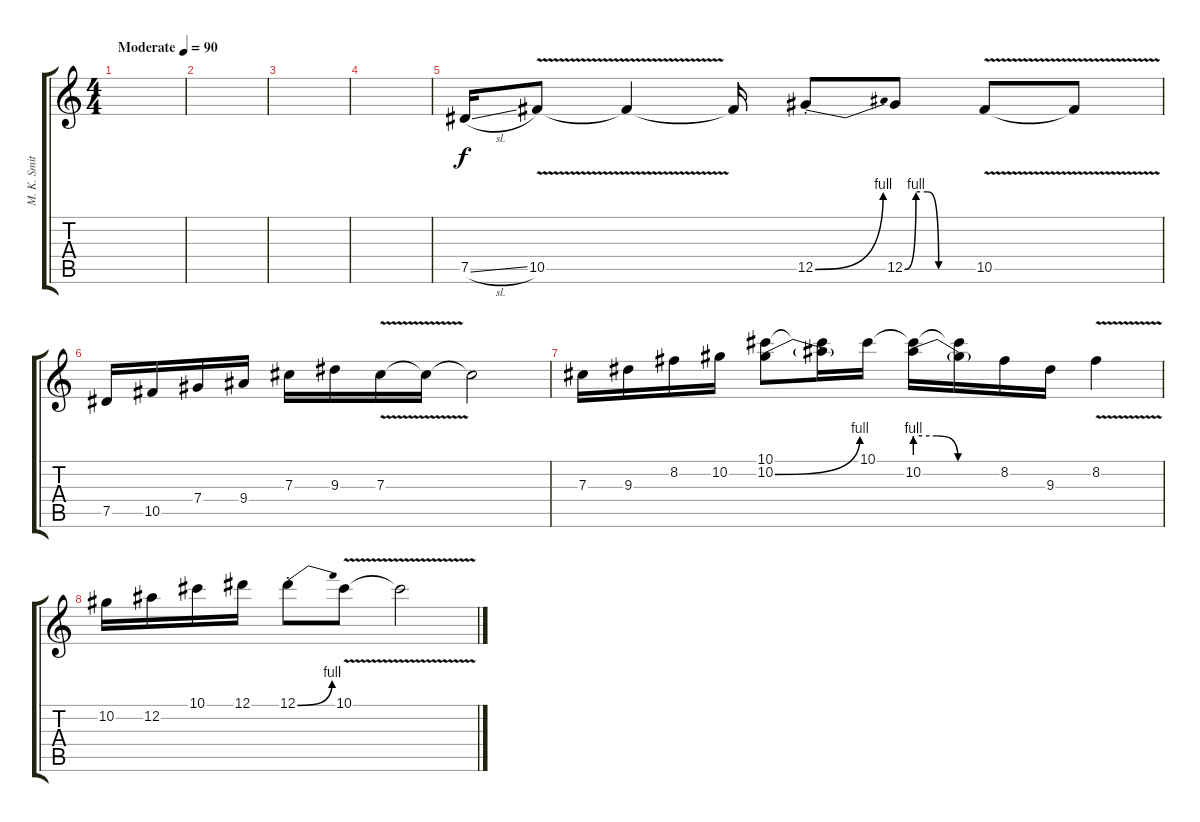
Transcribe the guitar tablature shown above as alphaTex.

\track ("M. K. Smith (Solo)" "M. K. Smit") {instrument distortionguitar}
\staff {score tabs}
\tuning (Eb4 Bb3 Gb3 Db3 Ab2 Eb2) {hide}
\ts (4 4)
\tempo (90 "Moderate")
\clef g2
\ks c
|
|
|
|
7.5{sl}.16 10.5{v}.8 10.5{t}.4 10.5{t}.16 12.5{be (bend 0 0 60 4) st}.8 12.5{be (custom 0 0 10 4 20 4 30 0 60 0)}.8 10.5{v}.8 10.5{t}.8 |
7.5.16 10.5.16 7.4.16 9.4.16 7.3.16 9.3.16 7.3{v}.16 7.3{t}.16 7.3{t}.2 |
7.3.16 9.3.16 8.2.16 10.2.16 (10.1 10.2{be (bend 0 0 60 4)}).8 (10.1{t} 10.2{t}).16 10.1.16 (10.1{t} 10.2{be (custom 0 4 15 4 30 0 60 0)}).16 (10.1{t} 10.2{t}).16 8.2.16 9.3.16 8.2{v}.4 |
10.2.16 12.2.16 10.1.16 12.1.16 12.1{be (bend 0 0 60 4) st}.8 10.1{v}.8 10.1{t}.2
